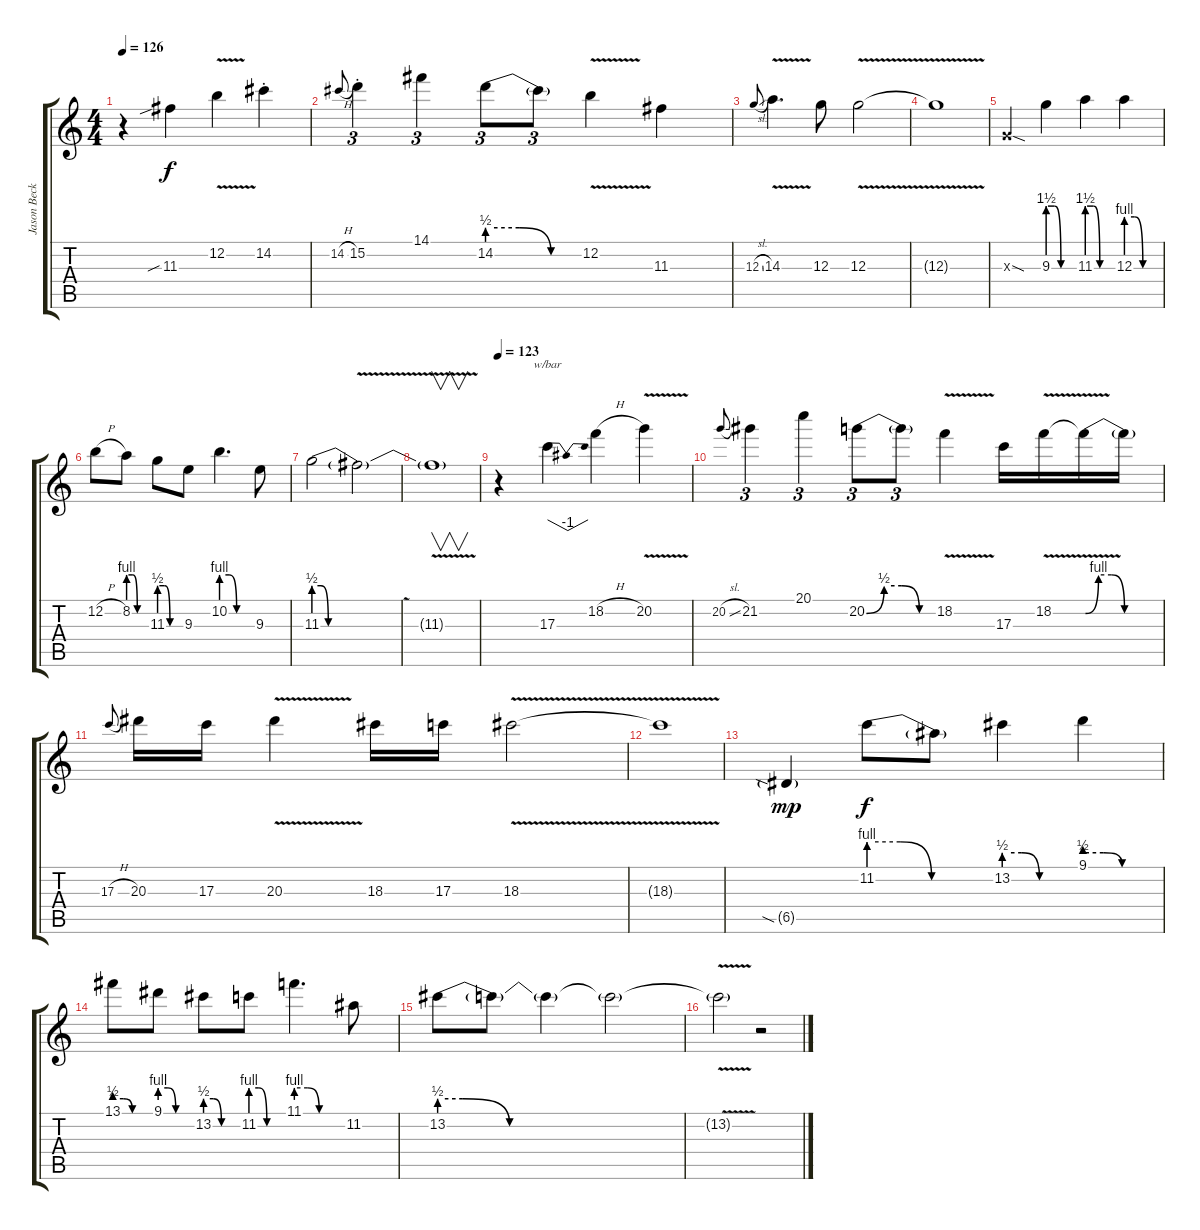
\track ("Jason Becker" "Jason Beck") {instrument overdrivenguitar}
\staff {score tabs}
\tuning (E4 B3 G3 D3 A2 E2) {hide}
\ts (4 4)
\tempo 126
\clef g2
\ks c
r.4{dy f} 11.3{sib}.4 12.2{v}.4 14.2{st}.4 |
14.2{h}.8{gr onbeat} 15.2{st}.4{tu (3 2)} 14.1.4{tu (3 2)} 14.2{be (custom 0 2 20 2 40 0 60 0)}.8{tu (3 2)} 14.2{t}.8{tu (3 2)} 12.2{v}.4 11.3.4 |
12.3{sl}.8{gr onbeat} 14.3{v}.4{d} 12.3.8 12.3{v}.2 |
12.3{v t}.1 |
0.3{sod x}.4 9.3{be (custom 0 6 15 6 30 0 60 0)}.4 11.3{be (custom 0 6 15 6 30 0 60 0)}.4 12.3{be (custom 0 4 15 4 30 0 60 0)}.4 |
12.2{h}.8 8.2{be (custom 0 4 15 4 30 0 60 0)}.8 11.3{be (custom 0 2 15 2 30 0 60 0)}.8 9.3.8 10.2{be (custom 0 4 15 4 30 0 60 0)}.4{d} 9.3.8 |
11.3{be (custom 0 2 5 2 10 0 60 0)}.2 11.3{v t}.2 |
11.3{t}.1{v} |
\tempo 123
r.4 17.3.4{tbe (dip default 0 0 30 -4 60 0)} 18.2{h}.4 20.2{v}.4 |
20.2{sl}.8{gr onbeat} 21.2.4{tu (3 2)} 20.1.4{tu (3 2)} 20.2{be (custom 0 0 15 2 30 2 45 0 60 0)}.8{tu (3 2)} 20.2{t}.8{tu (3 2)} 18.2{v}.4 17.3.16 18.2{v}.16 18.2{be (custom 0 0 10 4 20 4 30 0 60 0) t}.16 18.2{t}.16 |
17.3{h}.8{gr onbeat} 20.3.16 17.3.16 20.3{v}.4 18.3.16 17.3.16 18.3{v}.2 |
18.3{t}.1 |
6.5{sia g}.4{dy mp} 11.2{be (custom 0 4 15 4 30 0 60 0)}.8{dy f} 11.2{t}.8 13.2{be (custom 0 2 15 2 30 0 60 0)}.4 9.1{be (custom 0 2 15 2 30 0 60 0)}.4 |
13.1{be (custom 0 2 15 2 30 0 60 0)}.8 9.1{be (custom 0 4 15 4 30 0 60 0)}.8 13.2{be (custom 0 2 15 2 30 0 60 0)}.8 11.2{be (custom 0 4 15 4 30 0 60 0)}.8 11.1{be (custom 0 4 15 4 30 0 60 0)}.4{d} 11.2.8 |
13.2{be (custom 0 2 5 2 15 0 60 0)}.8 13.2{t}.8 13.2{t}.4 13.2{t}.2 |
13.2{v t}.2 r.2
